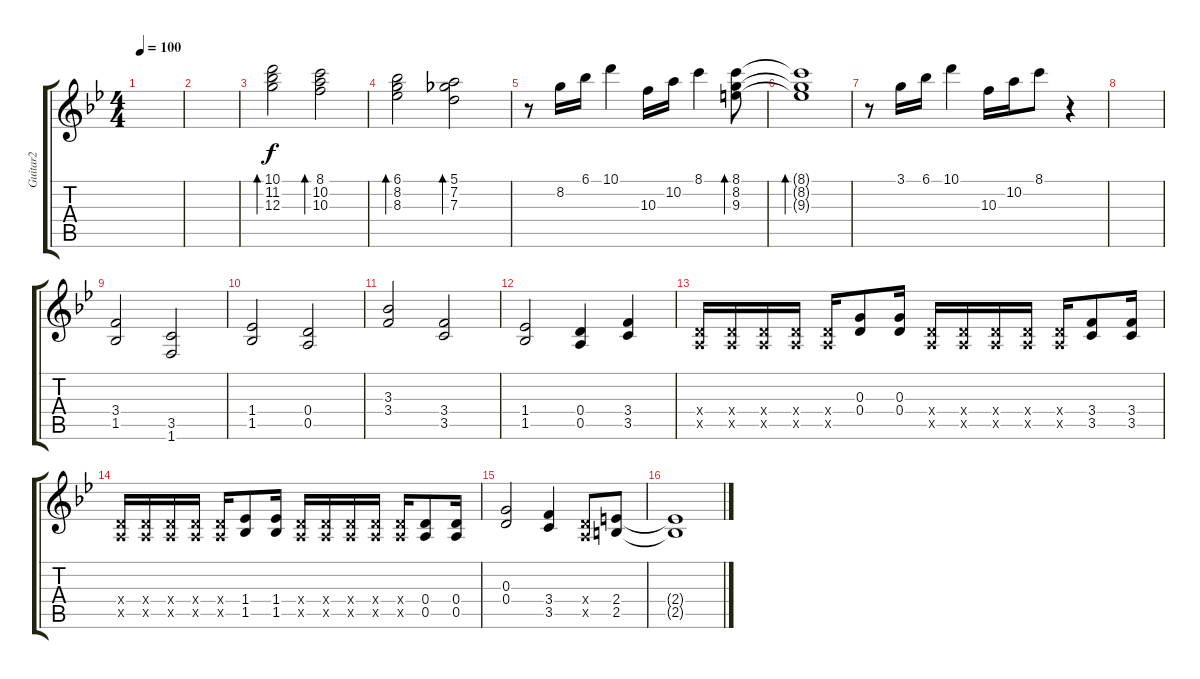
\track ("Guitar2" "Guitar2") {instrument overdrivenguitar}
\staff {score tabs}
\tuning (E4 B3 G3 D3 A2 E2) {hide}
\ts (4 4)
\tempo 100
\clef g2
\ks bb
|
|
(10.1 11.2 12.3).2{bd 120} (8.1 10.2 10.3).2{bd 120} |
(6.1 8.2 8.3).2{bd 120} (5.1 7.2 7.3).2{bd 120} |
r.8 8.2.16 6.1.16 10.1.4 10.3.16 10.2.16 8.1.4 (8.1 8.2 9.3).8{bd 120} |
(8.1{t} 8.2{t} 9.3{t}).1{bd 120} |
r.8 3.1.16 6.1.16 10.1.4 10.3.16 10.2.16 8.1.8 r.4 |
|
(3.4 1.5).2{volume 9 instrument overdrivenguitar} (3.5 1.6).2 |
(1.4 1.5).2 (0.4 0.5).2 |
(3.3 3.4).2 (3.4 3.5).2 |
(1.4 1.5).2 (0.4 0.5).4 (3.4 3.5).4 |
(0.4{x} 0.5{x}).16 (0.4{x} 0.5{x}).16 (0.4{x} 0.5{x}).16 (0.4{x} 0.5{x}).16 (0.4{x} 0.5{x}).16 (0.3 0.4).8 (0.3 0.4).16 (0.4{x} 0.5{x}).16 (0.4{x} 0.5{x}).16 (0.4{x} 0.5{x}).16 (0.4{x} 0.5{x}).16 (0.4{x} 0.5{x}).16 (3.4 3.5).8 (3.4 3.5).16 |
(0.4{x} 0.5{x}).16 (0.4{x} 0.5{x}).16 (0.4{x} 0.5{x}).16 (0.4{x} 0.5{x}).16 (0.4{x} 0.5{x}).16 (1.4 1.5).8 (1.4 1.5).16 (0.4{x} 0.5{x}).16 (0.4{x} 0.5{x}).16 (0.4{x} 0.5{x}).16 (0.4{x} 0.5{x}).16 (0.4{x} 0.5{x}).16 (0.4 0.5).8 (0.4 0.5).16 |
(0.3 0.4).2 (3.4 3.5).4 (0.4{x} 0.5{x}).8 (2.4 2.5).8 |
(2.4{t} 2.5{t}).1
